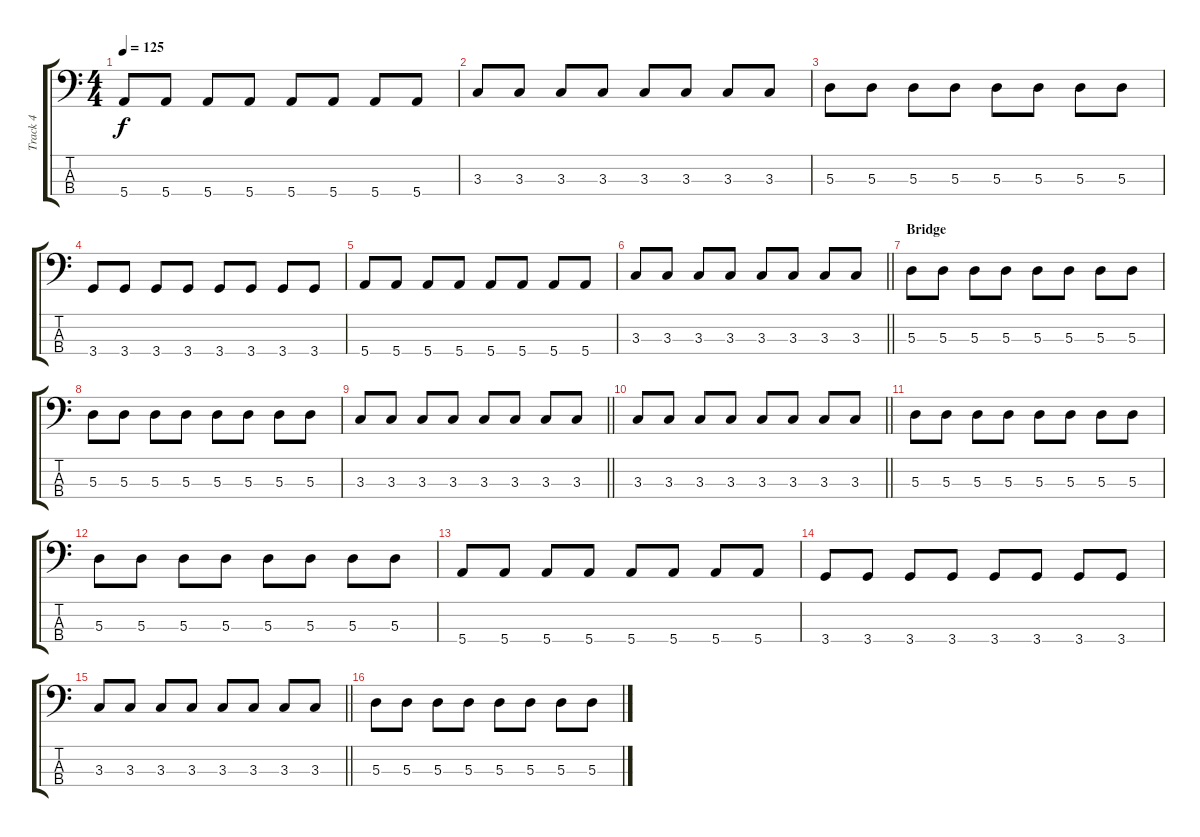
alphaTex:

\track ("Track 4" "Track 4") {instrument electricbasspick}
\staff {score tabs}
\tuning (G2 D2 A1 E1) {hide}
\ts (4 4)
\tempo 125
\clef f4
\ks c
5.4.8{dy f} 5.4.8 5.4.8 5.4.8 5.4.8 5.4.8 5.4.8 5.4.8 |
3.3.8 3.3.8 3.3.8 3.3.8 3.3.8 3.3.8 3.3.8 3.3.8 |
5.3.8 5.3.8 5.3.8 5.3.8 5.3.8 5.3.8 5.3.8 5.3.8 |
3.4.8 3.4.8 3.4.8 3.4.8 3.4.8 3.4.8 3.4.8 3.4.8 |
5.4.8 5.4.8 5.4.8 5.4.8 5.4.8 5.4.8 5.4.8 5.4.8 |
\barLineRight lightlight
3.3.8 3.3.8 3.3.8 3.3.8 3.3.8 3.3.8 3.3.8 3.3.8 |
\section ("" "Bridge")
5.3.8 5.3.8 5.3.8 5.3.8 5.3.8 5.3.8 5.3.8 5.3.8 |
5.3.8 5.3.8 5.3.8 5.3.8 5.3.8 5.3.8 5.3.8 5.3.8 |
\barLineRight lightlight
3.3.8 3.3.8 3.3.8 3.3.8 3.3.8 3.3.8 3.3.8 3.3.8 |
\barLineRight lightlight
3.3.8 3.3.8 3.3.8 3.3.8 3.3.8 3.3.8 3.3.8 3.3.8 |
5.3.8 5.3.8 5.3.8 5.3.8 5.3.8 5.3.8 5.3.8 5.3.8 |
5.3.8 5.3.8 5.3.8 5.3.8 5.3.8 5.3.8 5.3.8 5.3.8 |
5.4.8 5.4.8 5.4.8 5.4.8 5.4.8 5.4.8 5.4.8 5.4.8 |
3.4.8 3.4.8 3.4.8 3.4.8 3.4.8 3.4.8 3.4.8 3.4.8 |
\barLineRight lightlight
3.3.8 3.3.8 3.3.8 3.3.8 3.3.8 3.3.8 3.3.8 3.3.8 |
5.3.8 5.3.8 5.3.8 5.3.8 5.3.8 5.3.8 5.3.8 5.3.8
